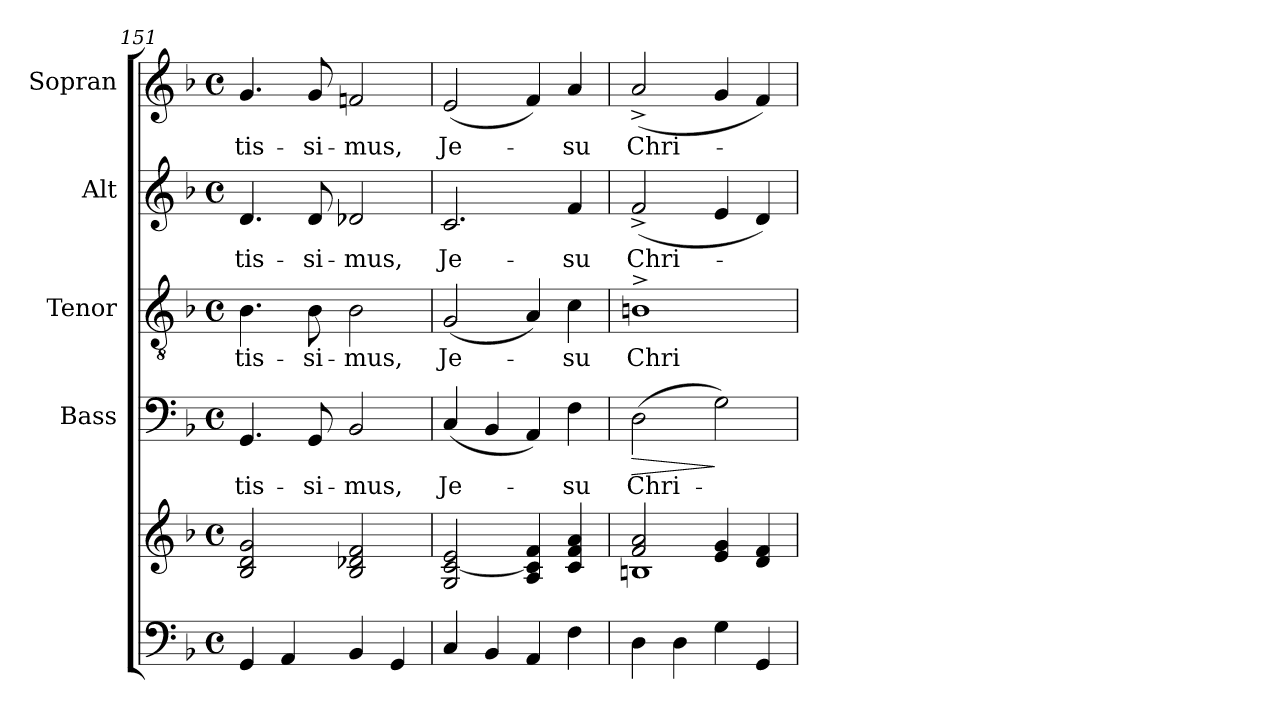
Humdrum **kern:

**kern	**kern	**kern	**text	**dynam	**kern	**text	**kern	**text	**kern	**text
*part5	*part5	*part4	*part4	*part4	*part3	*part3	*part2	*part2	*part1	*part1
*staff6	*staff5	*staff4	*staff4	*staff4	*staff3	*staff3	*staff2	*staff2	*staff1	*staff1
*	*	*I"Bass	*	*	*I"Tenor	*	*I"Alt	*	*I"Sopran	*
*	*	*I'B.	*	*	*I'T.	*	*I'A.	*	*I'S.	*
*clefF4	*clefG2	*clefF4	*	*	*clefGv2	*	*clefG2	*	*clefG2	*
*k[b-]	*k[b-]	*k[b-]	*	*	*k[b-]	*	*k[b-]	*	*k[b-]	*
*F:	*F:	*F:	*	*	*F:	*	*F:	*	*F:	*
*M4/4	*M4/4	*M4/4	*	*	*M4/4	*	*M4/4	*	*M4/4	*
*met(c)	*met(c)	*met(c)	*	*	*met(c)	*	*met(c)	*	*met(c)	*
=151	=151	=151	=151	=151	=151	=151	=151	=151	=151	=151
!	!	!	!LO:LY:b	!	!	!LO:LY:b	!	!LO:LY:b	!	!LO:LY:b
4GG/	2B-/ 2d/ 2g/	4.GG/	-tis-	.	4.B-\	-tis-	4.d/	-tis-	4.g/	-tis-
4AA/	.	.	.	.	.	.	.	.	.	.
!	!	!	!LO:LY:b	!	!	!LO:LY:b	!	!LO:LY:b	!	!LO:LY:b
.	.	8GG/	-si-	.	8B-\	-si-	8d/	-si-	8g/	-si-
!	!	!	!LO:LY:b	!	!	!LO:LY:b	!	!LO:LY:b	!	!LO:LY:b
4BB-/	2B-/ 2d-X/ 2f/	2BB-/	-mus,	.	2B-\	-mus,	2d-X/	-mus,	2fn/	-mus,
4GG/	.	.	.	.	.	.	.	.	.	.
=152	=152	=152	=152	=152	=152	=152	=152	=152	=152	=152
!	!	!	!LO:LY:b	!	!	!LO:LY:b	!	!LO:LY:b	!	!LO:LY:b
4C/	2G/ [2c/ 2e/	(<4C/	Je-	.	(<2G/	Je-	2.c/	Je-	(<2e/	Je-
4BB-/	.	4BB-/	.	.	.	.	.	.	.	.
4AA/	4A/ 4c/] 4f/	4AA/)	.	.	4A/)	.	.	.	4f/)	.
!	!	!	!LO:LY:b	!	!	!LO:LY:b	!	!LO:LY:b	!	!LO:LY:b
4F\	4c/ 4f/ 4a/	4F\	-su	.	4c\	-su	4f/	-su	4a/	-su
=153	=153	=153	=153	=153	=153	=153	=153	=153	=153	=153
*	*^	*	*	*	*	*	*	*	*	*
!	!	!	!	!LO:LY:b	!LO:HP:b	!	!LO:LY:b	!	!LO:LY:b	!	!LO:LY:b
4D\	2f/ 2a/	1Bn	(>2D\	Chri-	>	1Bn^>	Chri-	(<2f^>/	Chri-	(<2a^>/	Chri-
4D\	.	.	.	.	.	.	.	.	.	.	.
4G\	4e/ 4g/	.	2G\)	.	]	.	.	4e/	.	4g/	.
4GG/	4d/ 4f/	.	.	.	.	.	.	4d/)	.	4f/)	.
*	*v	*v	*	*	*	*	*	*	*	*	*
=	=	=	=	=	=	=	=	=	=	=
*-	*-	*-	*-	*-	*-	*-	*-	*-	*-	*-
